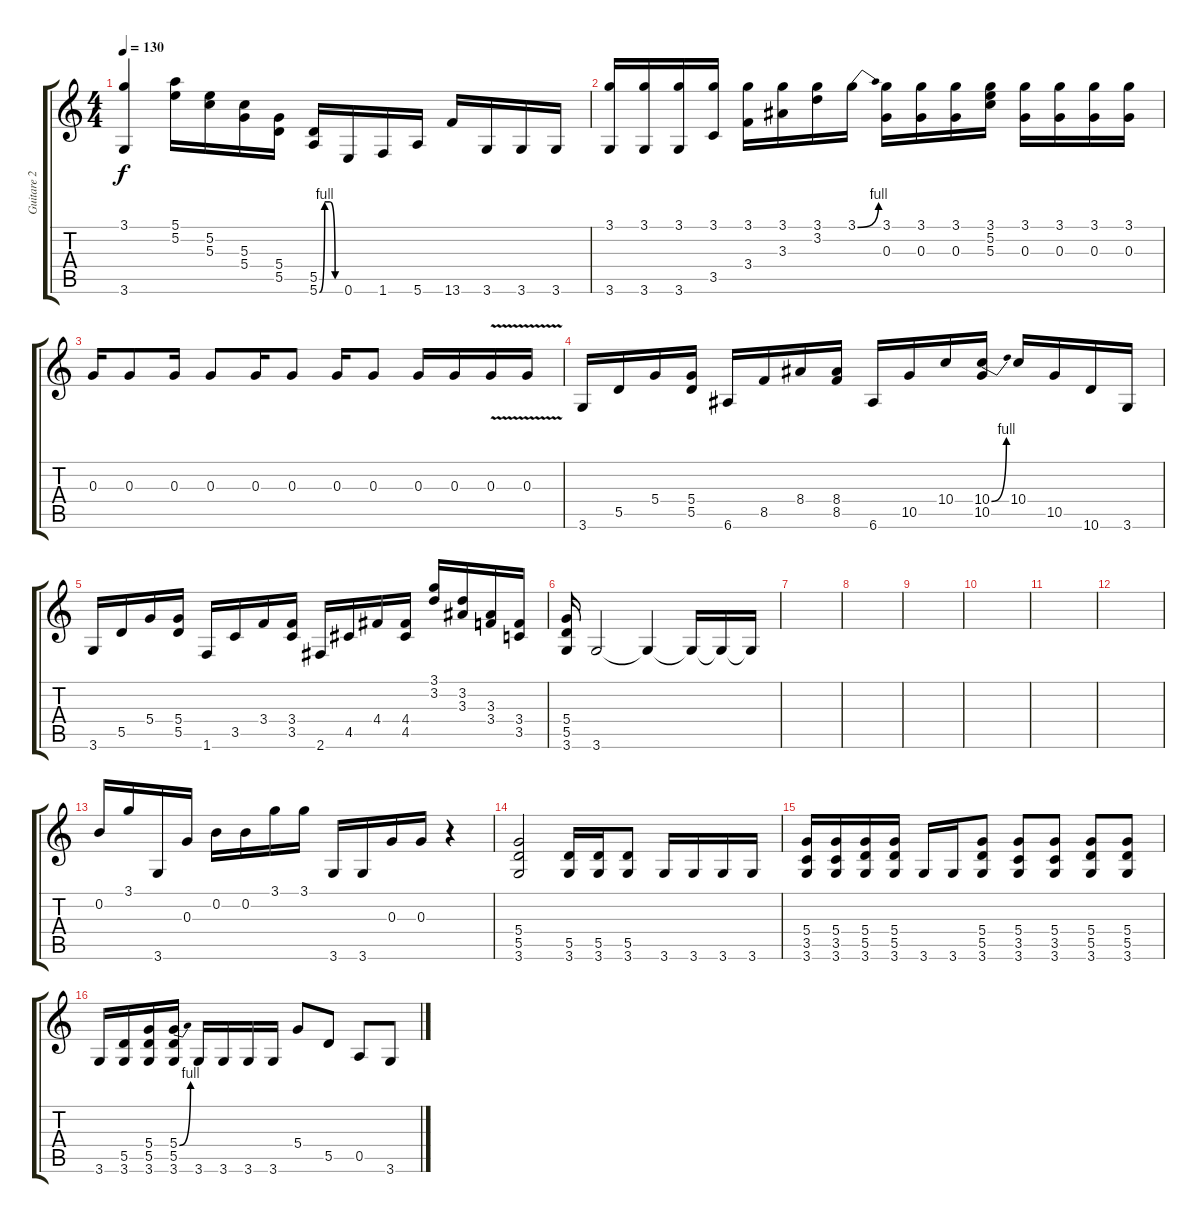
\track ("Guitare 2" "Guitare 2") {instrument overdrivenguitar}
\staff {score tabs}
\tuning (E4 B3 G3 D3 A2 E2) {hide}
\ts (4 4)
\tempo 130
\clef g2
\ks c
(3.1 3.6).4{dy f} (5.1 5.2).16 (5.2 5.3).16 (5.3 5.4).16 (5.4 5.5).16 (5.5 5.6{be (custom 0 0 15 4 30 4 45 0 60 0)}).16 0.6.16 1.6.16 5.6.16 13.6.16 3.6.16 3.6.16 3.6.16 |
(3.1 3.6).16 (3.1 3.6).16 (3.1 3.6).16 (3.1 3.5).16 (3.1 3.4).16 (3.1 3.3).16 (3.1 3.2).16 3.1{be (bend 0 0 60 4)}.16 (3.1 0.3).16 (3.1 0.3).16 (3.1 0.3).16 (3.1 5.2 5.3).16 (3.1 0.3).16 (3.1 0.3).16 (3.1 0.3).16 (3.1 0.3).16 |
0.3.16 0.3.8 0.3.16 0.3.8 0.3.16 0.3.8 0.3.16 0.3.8 0.3.16 0.3.16 0.3{v}.16 0.3{v}.16 |
3.6.16 5.5.16 5.4.16 (5.4 5.5).16 6.6.16 8.5.16 8.4.16 (8.4 8.5).16 6.6.16 10.5.16 10.4.16 (10.4{be (bend 0 0 60 4)} 10.5).16 10.4.16 10.5.16 10.6.16 3.6.16 |
3.6.16 5.5.16 5.4.16 (5.4 5.5).16 1.6.16 3.5.16 3.4.16 (3.4 3.5).16 2.6.16 4.5.16 4.4.16 (4.4 4.5).16 (3.1 3.2).16 (3.2 3.3).16 (3.3 3.4).16 (3.4 3.5).16 |
(5.4 5.5 3.6).16 3.6.2 3.6{t}.4 3.6{t}.16 3.6{t}.16 3.6{t}.16 |
|
|
|
|
|
|
0.2.16 3.1.16 3.6.16 0.3.16 0.2.16 0.2.16 3.1.16 3.1.16 3.6.16 3.6.16 0.3.16 0.3.16 r.4 |
(5.4 5.5 3.6).2 (5.5 3.6).16 (5.5 3.6).16 (5.5 3.6).8 3.6.16 3.6.16 3.6.16 3.6.16 |
(5.4 3.5 3.6).16 (5.4 3.5 3.6).16 (5.4 5.5 3.6).16 (5.4 5.5 3.6).16 3.6.16 3.6.16 (5.4 5.5 3.6).8 (5.4 3.5 3.6).8 (5.4 3.5 3.6).8 (5.4 5.5 3.6).8 (5.4 5.5 3.6).8 |
3.6.16 (5.5 3.6).16 (5.4 5.5 3.6).16 (5.4{be (bend 0 0 60 4)} 5.5 3.6).16 3.6.16 3.6.16 3.6.16 3.6.16 5.4.8 5.5.8 0.5.8 3.6.8
